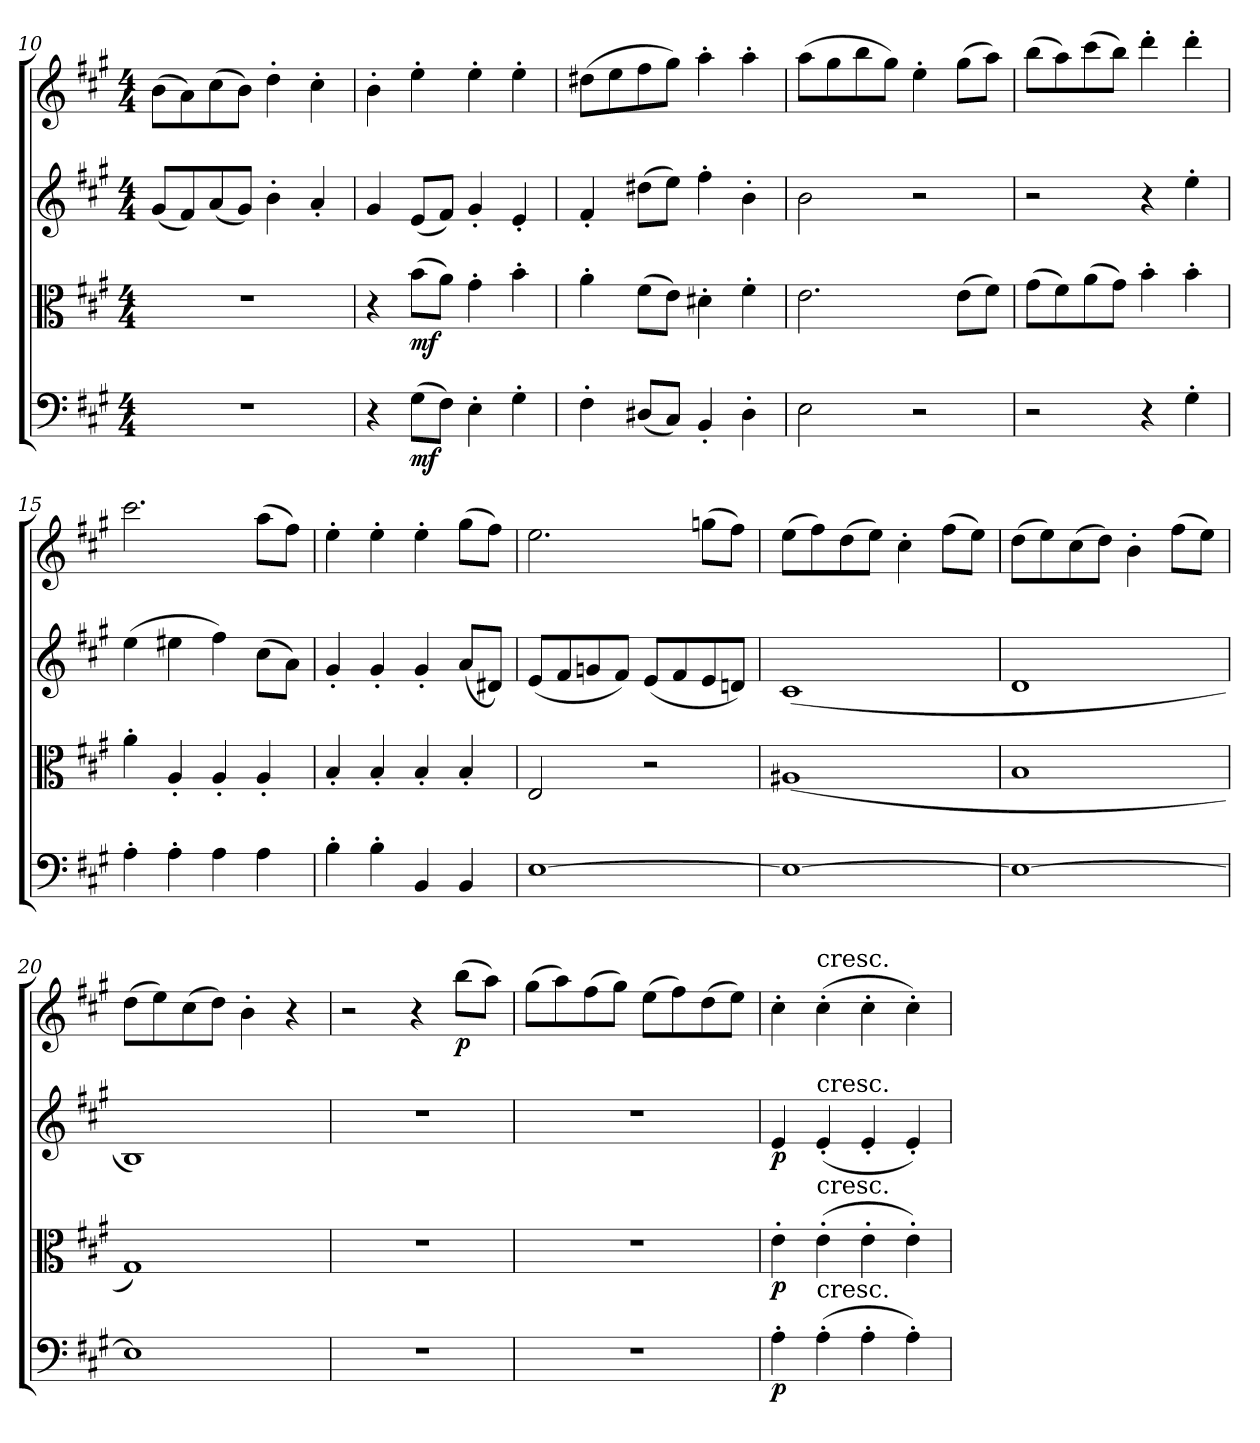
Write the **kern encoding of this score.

**kern	**dynam	**kern	**dynam	**kern	**dynam	**kern	**dynam
*part4	*part4	*part3	*part3	*part2	*part2	*part1	*part1
*staff4	*staff4	*staff3	*staff3	*staff2	*staff2	*staff1	*staff1
*clefF4	*	*clefC3	*	*clefG2	*	*clefG2	*
*k[f#c#g#]	*	*k[f#c#g#]	*	*k[f#c#g#]	*	*k[f#c#g#]	*
*A:	*	*A:	*	*A:	*	*A:	*
*M4/4	*	*M4/4	*	*M4/4	*	*M4/4	*
=10	=10	=10	=10	=10	=10	=10	=10
1r	.	1r	.	(8g#/L	.	(8b\L	.
.	.	.	.	8f#/)	.	8a\)	.
.	.	.	.	(8a/	.	(8cc#\	.
.	.	.	.	8g#/J)	.	8b\J)	.
.	.	.	.	4b'\	.	4dd'\	.
.	.	.	.	4a'/	.	4cc#'\	.
=11	=11	=11	=11	=11	=11	=11	=11
4r	.	4r	.	4g#/	.	4b'\	.
(8G#\L	mf	(8b\L	mf	(8e/L	.	4ee'\	.
8F#\J)	.	8a\J)	.	8f#/J)	.	.	.
4E'\	.	4g#'\	.	4g#'/	.	4ee'\	.
4G#'\	.	4b'\	.	4e'/	.	4ee'\	.
=12	=12	=12	=12	=12	=12	=12	=12
4F#'\	.	4a'\	.	4f#'/	.	(8dd#X\L	.
.	.	.	.	.	.	8ee\	.
(8D#X/L	.	(8f#\L	.	(8dd#X\L	.	8ff#\	.
8C#/J)	.	8e\J)	.	8ee\J)	.	8gg#\J)	.
4BB'/	.	4d#X'\	.	4ff#'\	.	4aa'\	.
4D#'\	.	4f#'\	.	4b'\	.	4aa'\	.
=13	=13	=13	=13	=13	=13	=13	=13
2E\	.	2.e\	.	2b\	.	(8aa\L	.
.	.	.	.	.	.	8gg#\	.
.	.	.	.	.	.	8bb\	.
.	.	.	.	.	.	8gg#\J)	.
2r	.	.	.	2r	.	4ee'\	.
.	.	(8e\L	.	.	.	(8gg#\L	.
.	.	8f#\J)	.	.	.	8aa\J)	.
=14	=14	=14	=14	=14	=14	=14	=14
2r	.	(8g#\L	.	2r	.	(8bb\L	.
.	.	8f#\)	.	.	.	8aa\)	.
.	.	(8a\	.	.	.	(8ccc#\	.
.	.	8g#\J)	.	.	.	8bb\J)	.
4r	.	4b'\	.	4r	.	4ddd'\	.
4G#'\	.	4b'\	.	4ee'\	.	4ddd'\	.
=15	=15	=15	=15	=15	=15	=15	=15
4A'\	.	4a'\	.	(4ee\	.	2.ccc#\	.
4A'\	.	4A'/	.	4ee#X\	.	.	.
4A\	.	4A'/	.	4ff#\)	.	.	.
4A\	.	4A'/	.	(8cc#\L	.	(8aa\L	.
.	.	.	.	8a\J)	.	8ff#\J)	.
=16	=16	=16	=16	=16	=16	=16	=16
4B'\	.	4B'/	.	4g#'/	.	4ee'\	.
4B'\	.	4B'/	.	4g#'/	.	4ee'\	.
4BB/	.	4B'/	.	4g#'/	.	4ee'\	.
4BB/	.	4B'/	.	(8a/L	.	(8gg#\L	.
.	.	.	.	8d#X/J)	.	8ff#\J)	.
=17	=17	=17	=17	=17	=17	=17	=17
[1E\	.	2E/	.	(8e/L	.	2.ee\	.
.	.	.	.	8f#/	.	.	.
.	.	.	.	8gn/	.	.	.
.	.	.	.	8f#/J)	.	.	.
.	.	2r	.	(8e/L	.	.	.
.	.	.	.	8f#/	.	.	.
.	.	.	.	8e/	.	(8ggn\L	.
.	.	.	.	8dn/J)	.	8ff#\J)	.
=18	=18	=18	=18	=18	=18	=18	=18
1E\_	.	(1A#X/	.	(1c#/	.	(8ee\L	.
.	.	.	.	.	.	8ff#\)	.
.	.	.	.	.	.	(8dd\	.
.	.	.	.	.	.	8ee\J)	.
.	.	.	.	.	.	4cc#'\	.
.	.	.	.	.	.	(8ff#\L	.
.	.	.	.	.	.	8ee\J)	.
=19	=19	=19	=19	=19	=19	=19	=19
1E\_	.	1B/	.	1d/	.	(8dd\L	.
.	.	.	.	.	.	8ee\)	.
.	.	.	.	.	.	(8cc#\	.
.	.	.	.	.	.	8dd\J)	.
.	.	.	.	.	.	4b'\	.
.	.	.	.	.	.	(8ff#\L	.
.	.	.	.	.	.	8ee\J)	.
=20	=20	=20	=20	=20	=20	=20	=20
1E\]	.	1G#/)	.	1B/)	.	(8dd\L	.
.	.	.	.	.	.	8ee\)	.
.	.	.	.	.	.	(8cc#\	.
.	.	.	.	.	.	8dd\J)	.
.	.	.	.	.	.	4b'\	.
.	.	.	.	.	.	4r	.
=21	=21	=21	=21	=21	=21	=21	=21
1r	.	1r	.	1r	.	2r	.
.	.	.	.	.	.	4r	.
.	.	.	.	.	.	(8bb\L	p
.	.	.	.	.	.	8aa\J)	.
=22	=22	=22	=22	=22	=22	=22	=22
1r	.	1r	.	1r	.	(8gg#\L	.
.	.	.	.	.	.	8aa\)	.
.	.	.	.	.	.	(8ff#\	.
.	.	.	.	.	.	8gg#\J)	.
.	.	.	.	.	.	(8ee\L	.
.	.	.	.	.	.	8ff#\)	.
.	.	.	.	.	.	(8dd\	.
.	.	.	.	.	.	8ee\J)	.
=23	=23	=23	=23	=23	=23	=23	=23
4A'\	p	4e'\	p	4e/	p	4cc#'\	.
!	!	!	!	!	!	!LO:TX:t=cresc.	!
!	!	!	!	!LO:TX:t=cresc.	!	!	!
!	!	!LO:TX:t=cresc.	!	!	!	!	!
!LO:TX:t=cresc.	!	!	!	!	!	!	!
(4A'\	.	(4e'\	.	(4e'/	.	(4cc#'\	.
4A'\	.	4e'\	.	4e'/	.	4cc#'\	.
4A'\)	.	4e'\)	.	4e'/)	.	4cc#'\)	.
=	=	=	=	=	=	=	=
*-	*-	*-	*-	*-	*-	*-	*-
